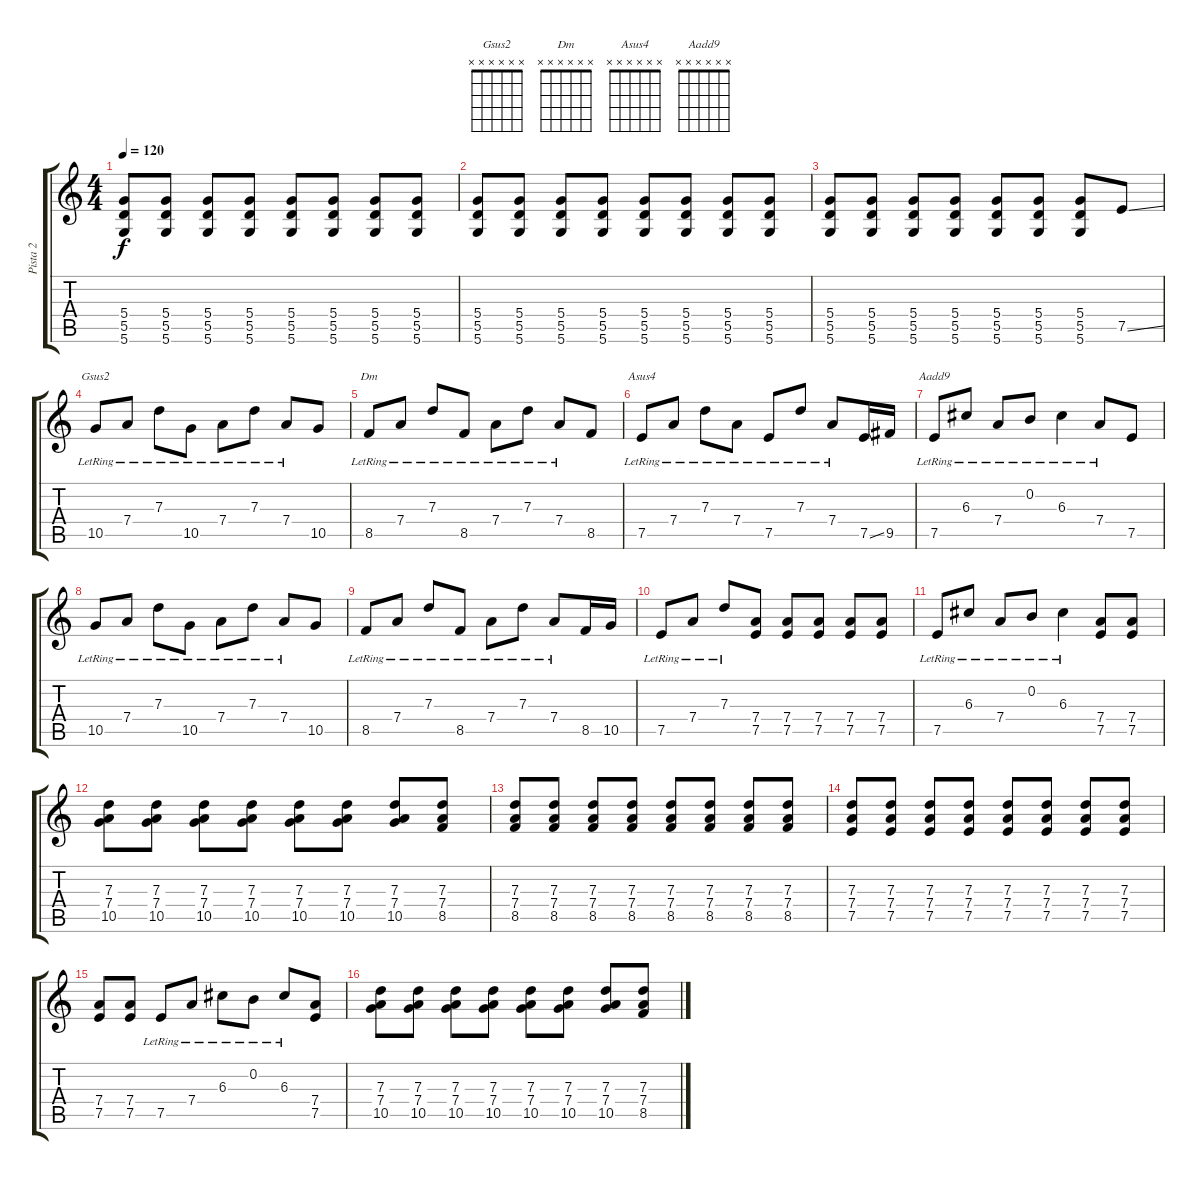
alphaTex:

\track ("Pista 2" "Pista 2") {instrument overdrivenguitar}
\staff {score tabs}
\tuning (E4 B3 G3 D3 A2 D2) {hide}
\chord ("Gsus2" x x x x x x)
\chord ("Dm" x x x x x x)
\chord ("Asus4" x x x x x x)
\chord ("Aadd9" x x x x x x)
\ts (4 4)
\tempo 120
\clef g2
\ks c
(5.4 5.5 5.6).8{dy f} (5.4 5.5 5.6).8 (5.4 5.5 5.6).8 (5.4 5.5 5.6).8 (5.4 5.5 5.6).8 (5.4 5.5 5.6).8 (5.4 5.5 5.6).8 (5.4 5.5 5.6).8 |
(5.4 5.5 5.6).8 (5.4 5.5 5.6).8 (5.4 5.5 5.6).8 (5.4 5.5 5.6).8 (5.4 5.5 5.6).8 (5.4 5.5 5.6).8 (5.4 5.5 5.6).8 (5.4 5.5 5.6).8 |
(5.4 5.5 5.6).8 (5.4 5.5 5.6).8 (5.4 5.5 5.6).8 (5.4 5.5 5.6).8 (5.4 5.5 5.6).8 (5.4 5.5 5.6).8 (5.4 5.5 5.6).8 7.5{ss}.8 |
10.5{lr}.8{ch "Gsus2"} 7.4{lr}.8 7.3{lr}.8 10.5{lr}.8 7.4{lr}.8 7.3{lr}.8 7.4{lr}.8 10.5.8 |
8.5{lr}.8{ch "Dm"} 7.4{lr}.8 7.3{lr}.8 8.5{lr}.8 7.4{lr}.8 7.3{lr}.8 7.4{lr}.8 8.5.8 |
7.5{lr}.8{ch "Asus4"} 7.4{lr}.8 7.3{lr}.8 7.4{lr}.8 7.5{lr}.8 7.3{lr}.8 7.4{lr}.8 7.5{ss}.16 9.5.16 |
7.5{lr}.8{ch "Aadd9"} 6.3{lr}.8 7.4{lr}.8 0.2{lr}.8 6.3{lr}.4 7.4{lr}.8 7.5.8 |
10.5{lr}.8 7.4{lr}.8 7.3{lr}.8 10.5{lr}.8 7.4{lr}.8 7.3{lr}.8 7.4{lr}.8 10.5.8 |
8.5{lr}.8 7.4{lr}.8 7.3{lr}.8 8.5{lr}.8 7.4{lr}.8 7.3{lr}.8 7.4{lr}.8 8.5.16 10.5.16 |
7.5{lr}.8 7.4{lr}.8 7.3{lr}.8 (7.4 7.5).8 (7.4 7.5).8 (7.4 7.5).8 (7.4 7.5).8 (7.4 7.5).8 |
7.5{lr}.8 6.3{lr}.8 7.4{lr}.8 0.2{lr}.8 6.3{lr}.4 (7.4 7.5).8 (7.4 7.5).8 |
(7.3 7.4 10.5).8 (7.3 7.4 10.5).8 (7.3 7.4 10.5).8 (7.3 7.4 10.5).8 (7.3 7.4 10.5).8 (7.3 7.4 10.5).8 (7.3 7.4 10.5).8 (7.3 7.4 8.5).8 |
(7.3 7.4 8.5).8 (7.3 7.4 8.5).8 (7.3 7.4 8.5).8 (7.3 7.4 8.5).8 (7.3 7.4 8.5).8 (7.3 7.4 8.5).8 (7.3 7.4 8.5).8 (7.3 7.4 8.5).8 |
(7.3 7.4 7.5).8 (7.3 7.4 7.5).8 (7.3 7.4 7.5).8 (7.3 7.4 7.5).8 (7.3 7.4 7.5).8 (7.3 7.4 7.5).8 (7.3 7.4 7.5).8 (7.3 7.4 7.5).8 |
(7.4 7.5).8 (7.4 7.5).8 7.5{lr}.8 7.4{lr}.8 6.3{lr}.8 0.2{lr}.8 6.3{lr}.8 (7.4 7.5).8 |
(7.3 7.4 10.5).8 (7.3 7.4 10.5).8 (7.3 7.4 10.5).8 (7.3 7.4 10.5).8 (7.3 7.4 10.5).8 (7.3 7.4 10.5).8 (7.3 7.4 10.5).8 (7.3 7.4 8.5).8
